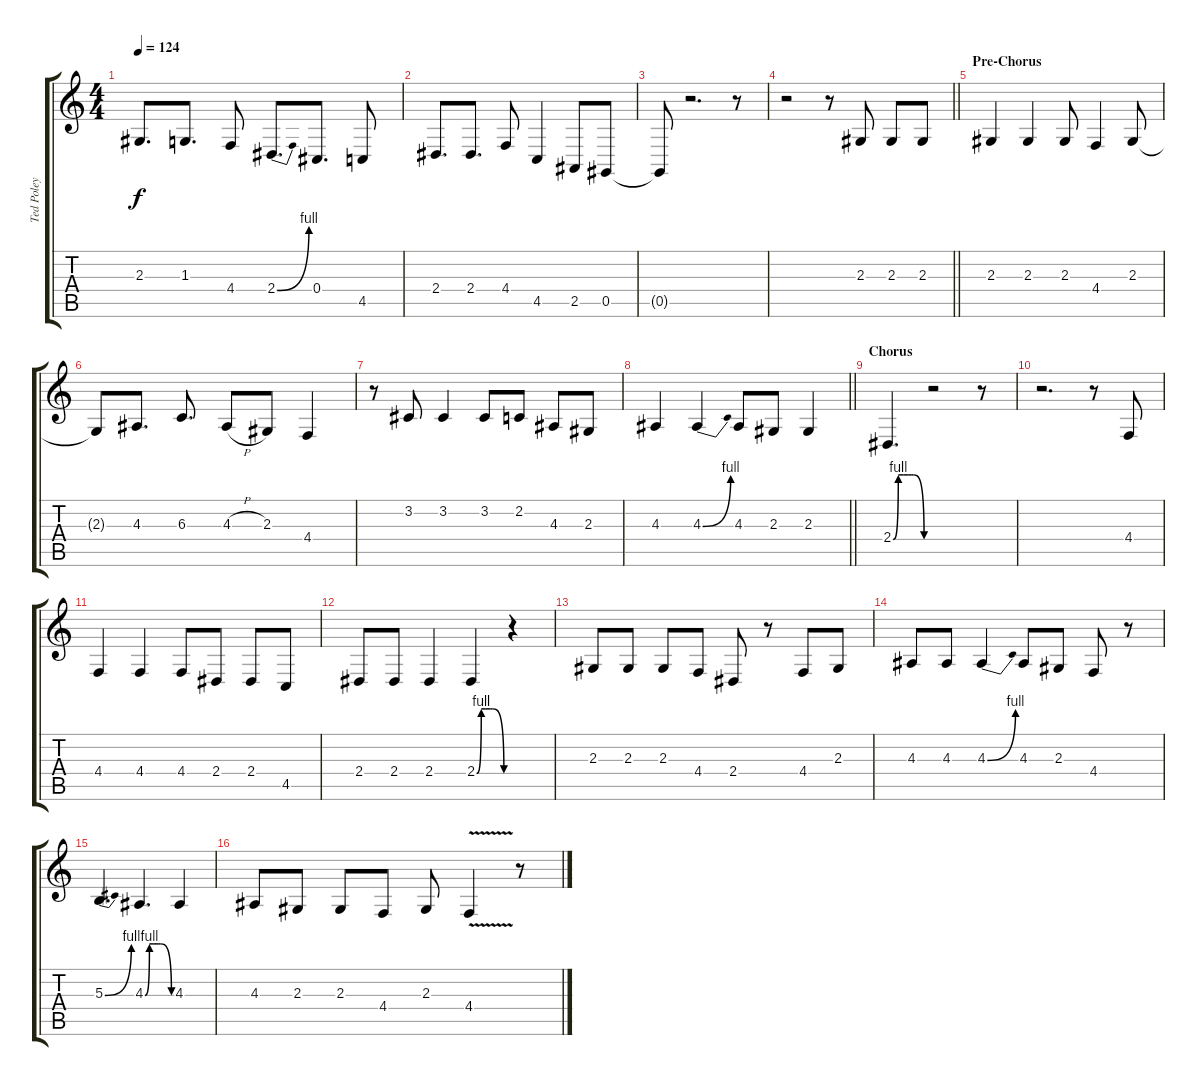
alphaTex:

\track ("Ted Poley" "Ted Poley") {instrument tangoaccordion}
\staff {score tabs}
\tuning (Eb4 Bb3 Gb3 Db3 Ab2 Eb2) {hide}
\ts (4 4)
\tempo 124
\clef g2
\ks c
2.3.8{d dy f} 1.3.8{d} 4.4.8 2.4{be (bend 0 0 60 4)}.8{d} 0.4.8{d} 4.5.8 |
2.4.8{d} 2.4.8{d} 4.4.8 4.5.4 2.5.8 0.5.8 |
0.5{t}.8 r.2{d} r.8 |
\barLineRight lightlight
r.2 r.8 2.3.8 2.3.8 2.3.8 |
\section ("" "Pre-Chorus")
2.3.4 2.3.4 2.3.8 4.4.4 2.3.8 |
2.3{t}.8 4.3.8{d} 6.3.8{d} 4.3{h}.8 2.3.8 4.4.4 |
r.8 3.2.8 3.2.4 3.2.8 2.2.8 4.3.8 2.3.8 |
\barLineRight lightlight
4.3.4 4.3{be (bend 0 0 60 4)}.4 4.3.8 2.3.8 2.3.4 |
\section ("" "Chorus")
2.4{be (custom 0 0 10 4 20 4 30 4 35 4 39 4 60 0)}.4{d} r.2 r.8 |
r.2{d} r.8 4.4.8 |
4.4.4 4.4.4 4.4.8 2.4.8 2.4.8 4.5.8 |
2.4.8 2.4.8 2.4.4 2.4{be (custom 0 0 10 4 20 4 30 4 35 4 60 0)}.4 r.4 |
2.3.8 2.3.8 2.3.8 4.4.8 2.4.8 r.8 4.4.8 2.3.8 |
4.3.8 4.3.8 4.3{be (bend 0 0 60 4)}.4 4.3.8 2.3.8 4.4.8 r.8 |
5.3{be (bend 0 0 60 4)}.4{d} 4.3{be (custom 0 0 10 4 20 4 30 4 35 4 60 0)}.4{d} 4.3.4 |
4.3.8 2.3.8 2.3.8 4.4.8 2.3.8 4.4{v}.4 r.8
